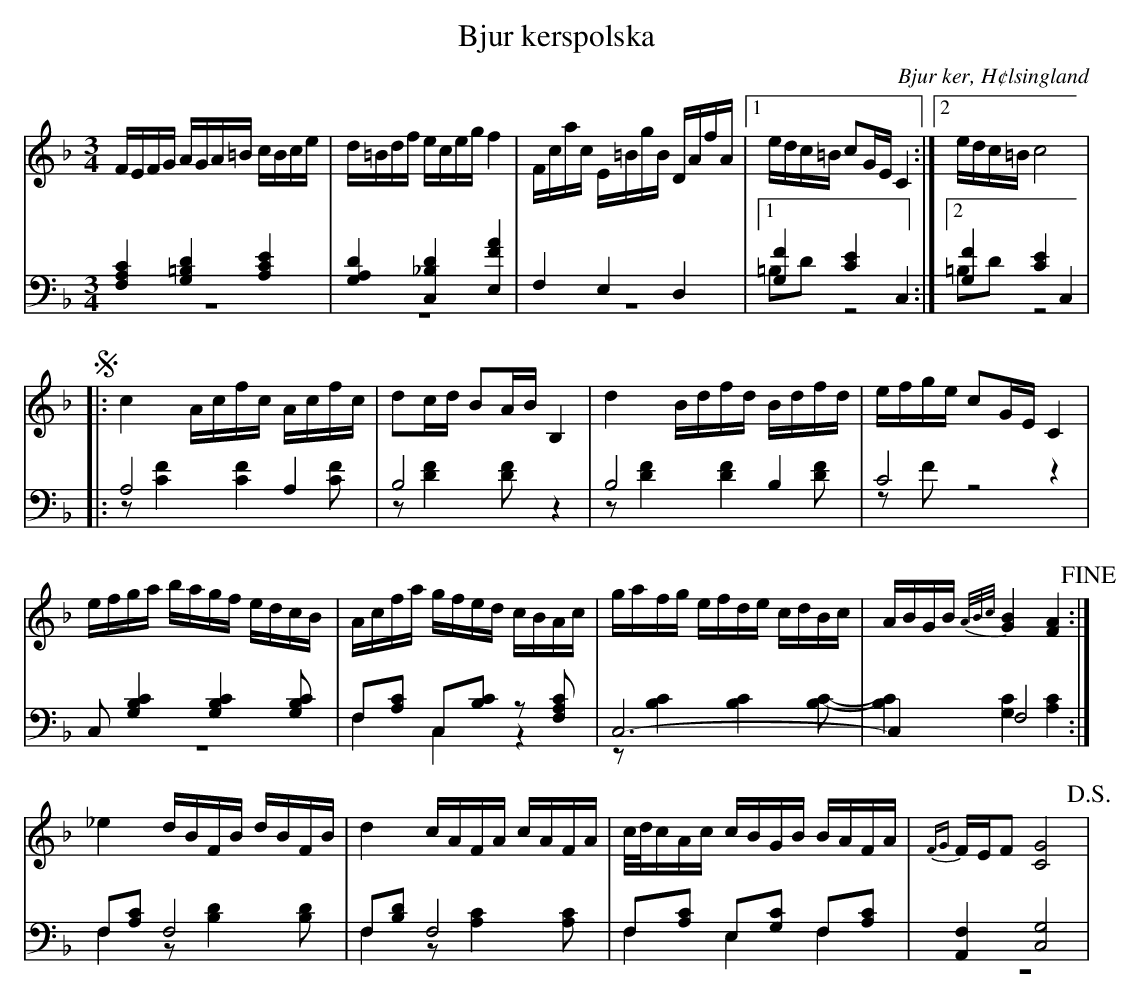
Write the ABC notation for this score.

X:1
T: Bjur kerspolska
O: Bjur ker, H¢lsingland
M: 3/4
L: 1/16
K: F
V:1
V:2
V:3 merge
V:1
FEFG AGA=B cBce|d=Bdf eceg f4|Fcac E=BgB DAfA|1 edc=B c2GE C4:|2 edc=B c8 |
!segno! |:c4 Acfc Acfc|d2cd B2AB B,4|d4 Bdfd Bdfd|efge c2GE C4|
efga bagf edcB|Acfa gfed cBAc|gafg efde cdBc|ABGB {A/B/c/}[G4B4] [F4A4] !fine!:|
_e4 dBFB dBFB|d4 cAFA cAFA|c/d/cAc cBGB BAFA|{FG}FEF2 [C8G8] !D.S.!|
V:2 clef=bass
[F,4A,4C4] [G,4=B,4D4] [A,4C4E4]|[G,4A,4D4] [C,4_B,4D4] [E,4F4A4]|F,4 E,4 D,4|1 [G,4F4] [C4E4] C,4:|2 [G,4F4] [C4E4] C,4 |
|:A,8 A,4|B,8 z4|B,8  B,4|C8 z4|
C,2 [G,4B,4C4] [G,4B,4C4] [G,2B,2C2]|F,2[A,2C2] C,2[B,2C2] z2 [F,2A,2C2]|C,12-|C,4 F,8:|
F,2[A,2C2] F,8|F,2[B,2D2] F,8|F,2[A,2C2] E,2[G,2C2] F,2[A,2C2]|[A,,4F,4] [C,8G,8] |
V:3 clef=bass
z12|z12|z12|1 =B,2D2 z8:|2 =B,2D2 z8|
|:z2 [C4F4] [C4F4] [C2F2]|z2 [D4F4] [D2F2] z4|z2 [D4F4] [D4F4] [D2F2]|z2 F2 z8|
z12|F,4 C,4 z4|z2 [B,4C4] [B,4C4] [B,2C2]-|[B,4C4] [G,4C4] [A,4C4]:|
F,4 z2 [B,4D4] [B,2D2]|F,4 z2 [A,4C4] [A,2C2]|F,4 E,4 F,4|z12|
